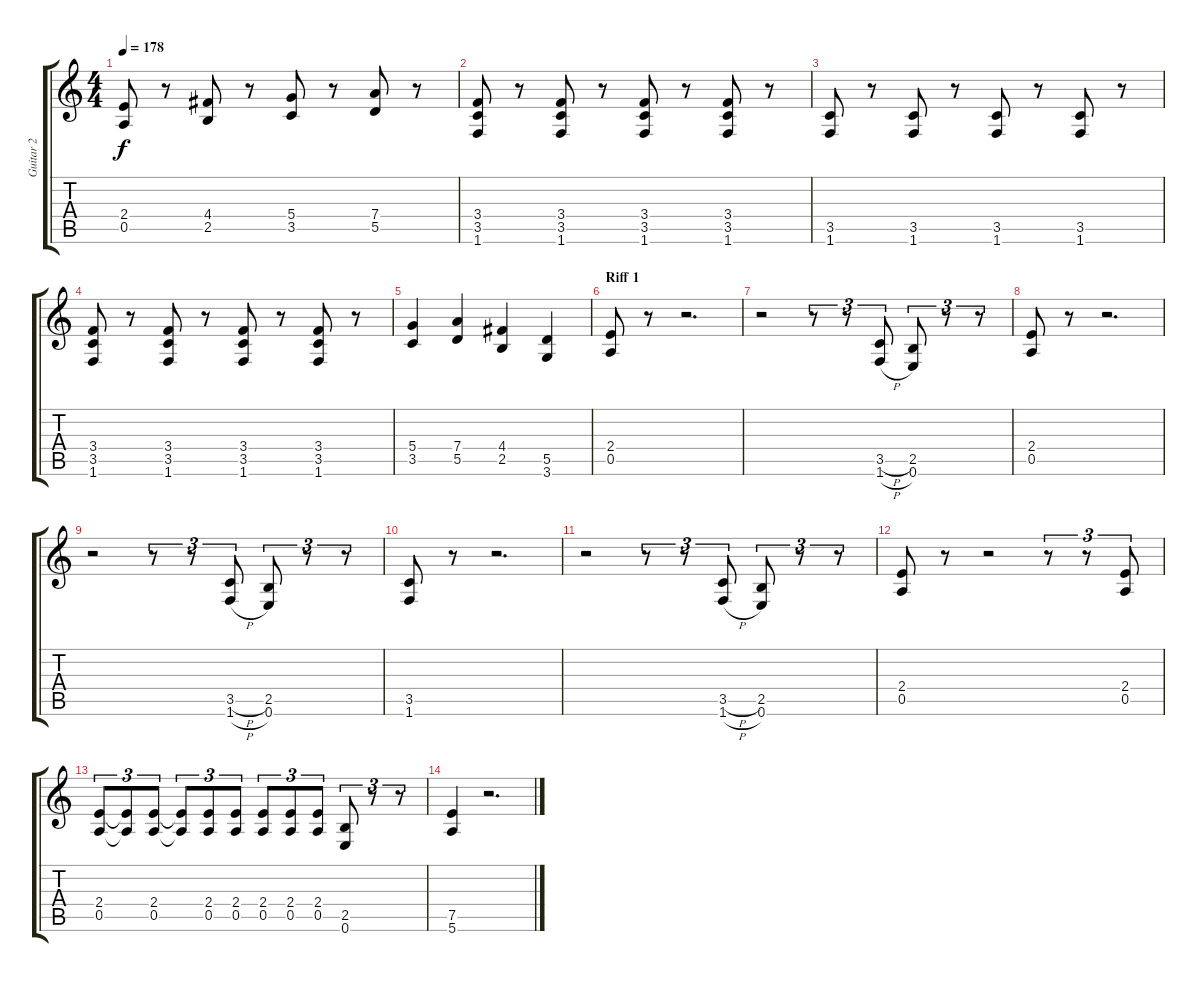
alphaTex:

\track ("Guitar 2" "Guitar 2") {instrument distortionguitar}
\staff {score tabs}
\tuning (E4 B3 G3 D3 A2 E2) {hide}
\ts (4 4)
\tempo 178
\clef g2
\ks c
(2.4 0.5).8{dy f} r.8 (4.4 2.5).8 r.8 (5.4 3.5).8 r.8 (7.4 5.5).8 r.8 |
(3.4 3.5 1.6).8 r.8 (3.4 3.5 1.6).8 r.8 (3.4 3.5 1.6).8 r.8 (3.4 3.5 1.6).8 r.8 |
(3.5 1.6).8 r.8 (3.5 1.6).8 r.8 (3.5 1.6).8 r.8 (3.5 1.6).8 r.8 |
(3.4 3.5 1.6).8 r.8 (3.4 3.5 1.6).8 r.8 (3.4 3.5 1.6).8 r.8 (3.4 3.5 1.6).8 r.8 |
(5.4 3.5).4 (7.4 5.5).4 (4.4 2.5).4 (5.5 3.6).4 |
\section ("" "Riff 1")
(2.4 0.5).8 r.8 r.2{d} |
r.2 r.8{tu (3 2)} r.8{tu (3 2)} (3.5{h} 1.6{h}).8{tu (3 2)} (2.5 0.6).8{tu (3 2)} r.8{tu (3 2)} r.8{tu (3 2)} |
(2.4 0.5).8 r.8 r.2{d} |
r.2 r.8{tu (3 2)} r.8{tu (3 2)} (3.5{h} 1.6{h}).8{tu (3 2)} (2.5 0.6).8{tu (3 2)} r.8{tu (3 2)} r.8{tu (3 2)} |
(3.5 1.6).8 r.8 r.2{d} |
r.2 r.8{tu (3 2)} r.8{tu (3 2)} (3.5{h} 1.6{h}).8{tu (3 2)} (2.5 0.6).8{tu (3 2)} r.8{tu (3 2)} r.8{tu (3 2)} |
(2.4 0.5).8 r.8 r.2 r.8{tu (3 2)} r.8{tu (3 2)} (2.4 0.5).8{tu (3 2)} |
(2.4 0.5).8{tu (3 2)} (2.4{t} 0.5{t}).8{tu (3 2)} (2.4 0.5).8{tu (3 2)} (2.4{t} 0.5{t}).8{tu (3 2)} (2.4 0.5).8{tu (3 2)} (2.4 0.5).8{tu (3 2)} (2.4 0.5).8{tu (3 2)} (2.4 0.5).8{tu (3 2)} (2.4 0.5).8{tu (3 2)} (2.5 0.6).8{tu (3 2)} r.8{tu (3 2)} r.8{tu (3 2)} |
(7.5 5.6).4 r.2{d}
